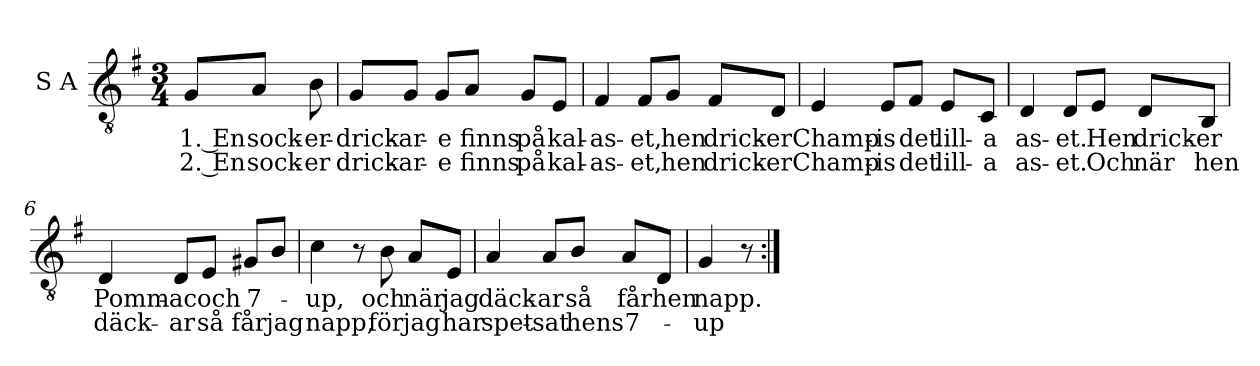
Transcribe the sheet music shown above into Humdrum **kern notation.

**kern	**text	**text
*part1	*part1	*part1
*staff1	*staff1	*staff1
*I"S A	*	*
*clefGv2	*	*
*k[f#]	*	*
*M3/4	*	*
=1	=1	=1
!	!LO:LY:b	!LO:LY:b
8G/L	1. En	2. En
!	!LO:LY:b	!LO:LY:b
8A/J	sock-	sock-
!	!LO:LY:b	!LO:LY:b
8B\	-er-	-er
=2	=2	=2
!	!LO:LY:b	!LO:LY:b
8G/L	-drick-	drick-
!	!LO:LY:b	!LO:LY:b
8G/J	-ar-	-ar-
!	!LO:LY:b	!LO:LY:b
8G/L	-e	-e
!	!LO:LY:b	!LO:LY:b
8A/J	finns	finns
!	!LO:LY:b	!LO:LY:b
8G/L	på	på
!	!LO:LY:b	!LO:LY:b
8E/J	kal-	kal-
=3	=3	=3
!	!LO:LY:b	!LO:LY:b
4F#/	-as-	-as-
!	!LO:LY:b	!LO:LY:b
8F#/L	-et,	-et,
!	!LO:LY:b	!LO:LY:b
8G/J	hen	hen
!	!LO:LY:b	!LO:LY:b
8F#/L	drick-	drick-
!	!LO:LY:b	!LO:LY:b
8D/J	-er	-er
=4	=4	=4
!	!LO:LY:b	!LO:LY:b
4E/	Champ-	Champ-
!	!LO:LY:b	!LO:LY:b
8E/L	-is	-is
!	!LO:LY:b	!LO:LY:b
8F#/J	det	det
!	!LO:LY:b	!LO:LY:b
8E/L	lill-	lill-
!	!LO:LY:b	!LO:LY:b
8C/J	-a	-a
=5	=5	=5
!	!LO:LY:b	!LO:LY:b
4D/	as-	as-
!	!LO:LY:b	!LO:LY:b
8D/L	-et.	-et.
!	!LO:LY:b	!LO:LY:b
8E/J	Hen	Och
!	!LO:LY:b	!LO:LY:b
8D/L	drick-	när
!	!LO:LY:b	!LO:LY:b
8BB/J	-er	hen
=6	=6	=6
!	!LO:LY:b	!LO:LY:b
4D/	Pomm-	däck-
!	!LO:LY:b	!LO:LY:b
8D/L	-ac	-ar
!	!LO:LY:b	!LO:LY:b
8E/J	och	så
!	!LO:LY:b	!LO:LY:b
8G#X/L	7-	får
!	!	!LO:LY:b
8B/J	.	jag
=7	=7	=7
!	!LO:LY:b	!LO:LY:b
4c\	-up,	napp,
8r	.	.
!	!LO:LY:b	!LO:LY:b
8B\	och	för
!	!LO:LY:b	!LO:LY:b
8A/L	när	jag
!	!LO:LY:b	!LO:LY:b
8E/J	jag	har
=8	=8	=8
!	!LO:LY:b	!LO:LY:b
4A/	däck-	spet-
!	!LO:LY:b	!LO:LY:b
8A/L	-ar	-sat
!	!LO:LY:b	!LO:LY:b
8B/J	så	hens
!	!LO:LY:b	!LO:LY:b
8A/L	får	-7-
!	!LO:LY:b	!
8D/J	hen	.
=9	=9	=9
!	!LO:LY:b	!LO:LY:b
4G/	napp.	-up
8r	.	.
=:|!	=:|!	=:|!
*-	*-	*-
